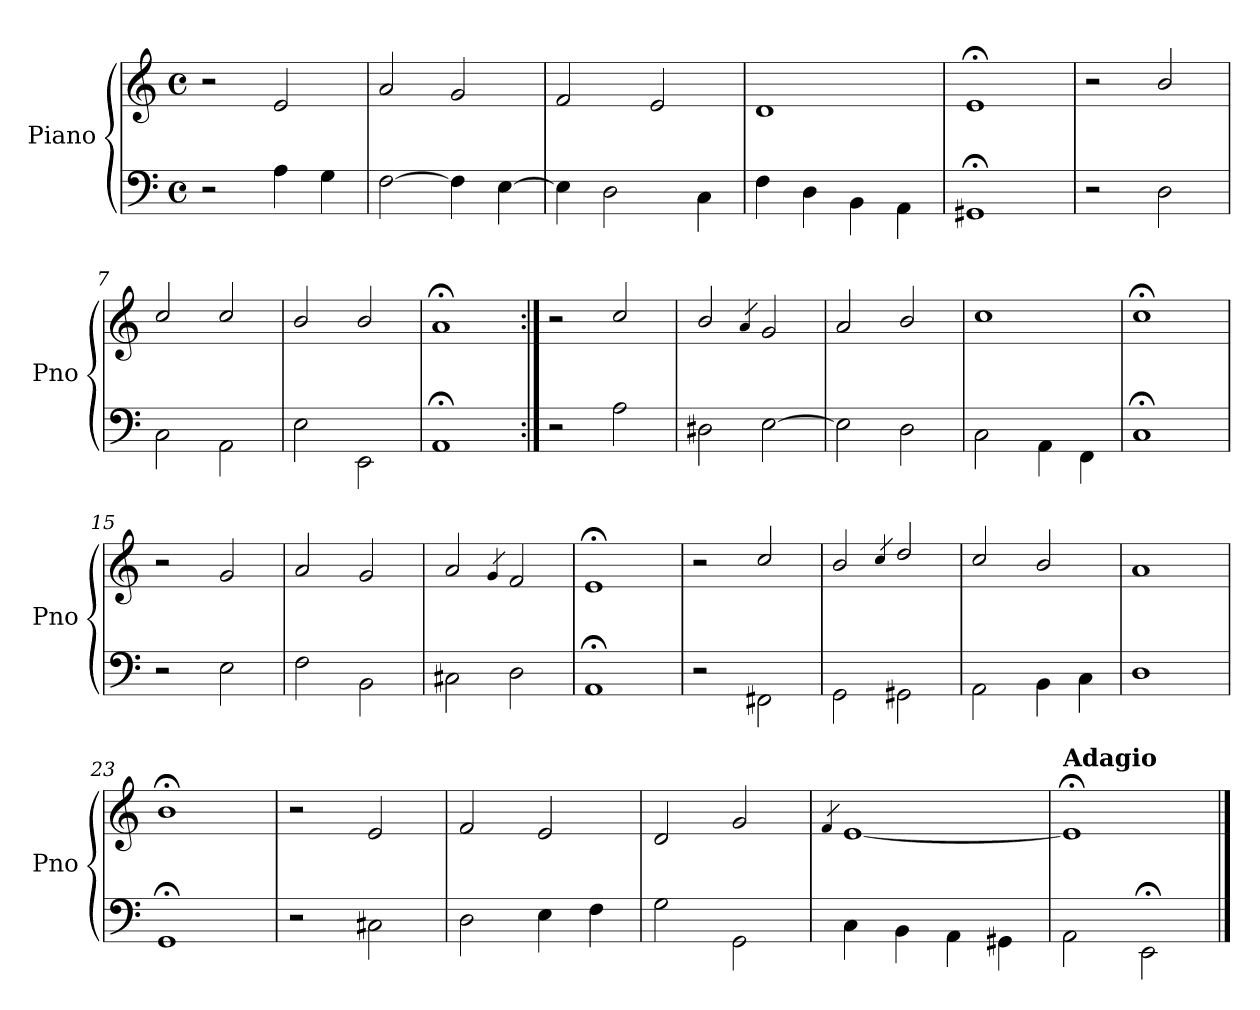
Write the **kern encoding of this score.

**kern	**kern
*part1	*part1
*staff2	*staff1
*I"Piano	*
*I'Pno	*
*clefF4	*clefG2
*k[]	*k[]
*M4/4	*M4/4
*met(c)	*met(c)
=1	=1
2r	2r
4A\	2e/
4G\	.
=2	=2
[<2F\	2a/
4F\]	2g/
[<4E\	.
=3	=3
4E\]	2f/
2D\	.
.	2e/
4C\	.
=4	=4
4F\	1d/
4D\	.
4BB\	.
4AA\	.
=5	=5
1GG#X;\	1e;</
=6	=6
2r	2r
2D\	2b/
=7	=7
2C\	2cc/
2AA\	2cc/
=8	=8
2E\	2b/
2EE\	2b/
=9	=9
1AA;\	1a;</
!!LO:LB:g=z
=10:|!	=10:|!
2r	2r
2A\	2cc/
=11	=11
2D#X\	2b/
.	4qa/
[<2E\	2g/
=12	=12
2E\]	2a/
2D\	2b/
=13	=13
2C\	1cc/
4AA\	.
4FF\	.
=14	=14
1C;\	1cc;</
=15	=15
2r	2r
2E\	2g/
=16	=16
2F\	2a/
2BB\	2g/
=17	=17
2C#X\	2a/
.	4qg/
2D\	2f/
=18	=18
1AA;\	1e;</
!!LO:LB:g=z
=19	=19
2r	2r
2FF#X\	2cc/
=20	=20
2GG\	2b/
.	4qcc/
2GG#X\	2dd/
=21	=21
2AA\	2cc/
4BB\	2b/
4C\	.
=22	=22
1D\	1a/
=23	=23
1GG;\	1b;</
=24	=24
2r	2r
2C#X\	2e/
=25	=25
2D\	2f/
4E\	2e/
4F\	.
=26	=26
2G\	2d/
2GG\	2g/
=27	=27
.	4qf/
4C\	[>1e/
4BB\	.
4AA\	.
4GG#X\	.
=28	=28
!	!LO:TX:a:B:t=Adagio
2AA\	1e;</]
2EE;\	.
==	==
*-	*-
